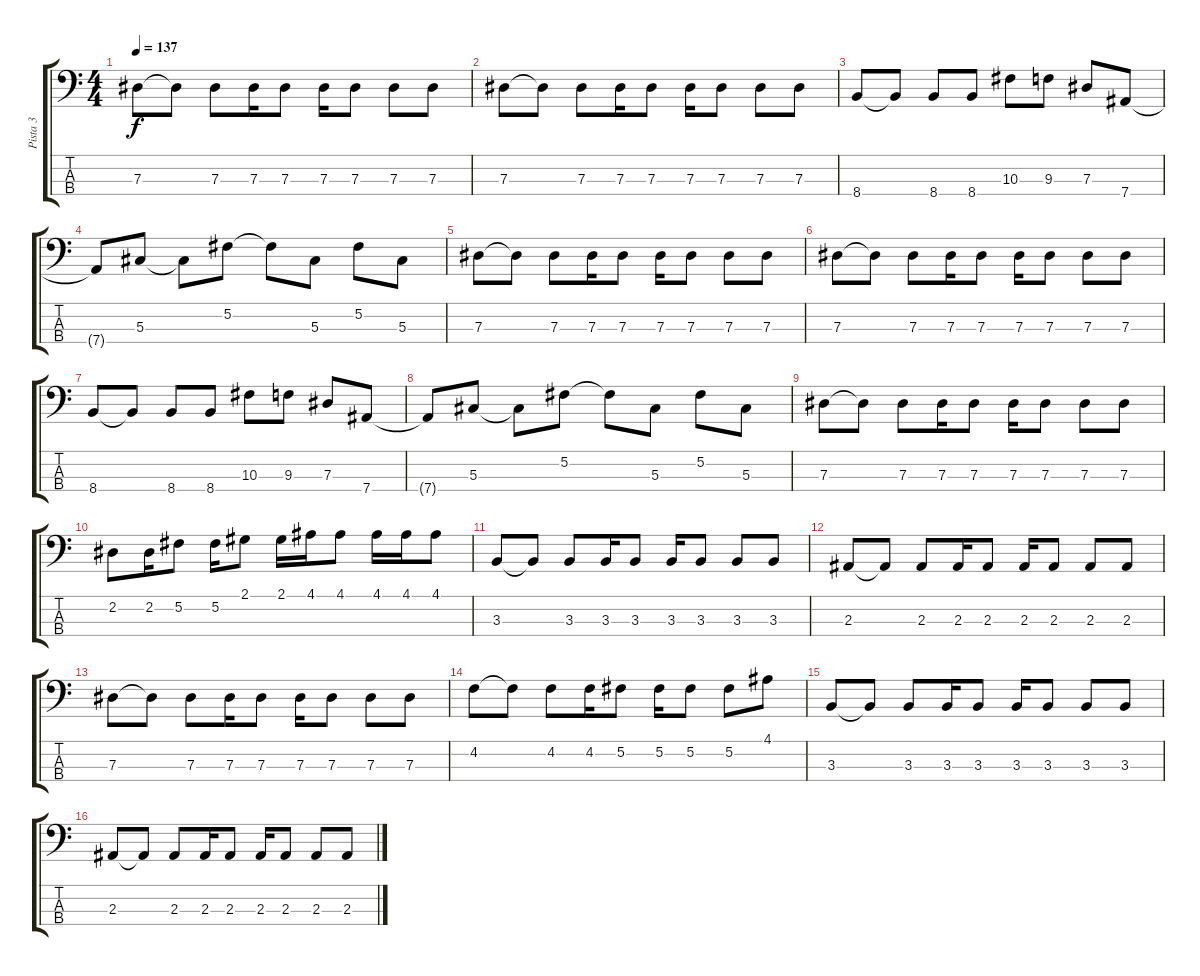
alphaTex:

\track ("Pista 3" "Pista 3") {instrument electricbassfinger}
\staff {score tabs}
\tuning (Gb2 Db2 Ab1 Eb1) {hide}
\ts (4 4)
\tempo 137
\clef f4
\ks c
7.3.8{dy f} 7.3{t}.8 7.3.8 7.3.16 7.3.8 7.3.16 7.3.8 7.3.8 7.3.8 |
7.3.8 7.3{t}.8 7.3.8 7.3.16 7.3.8 7.3.16 7.3.8 7.3.8 7.3.8 |
8.4.8 8.4{t}.8 8.4.8 8.4.8 10.3.8 9.3.8 7.3.8 7.4.8 |
7.4{t}.8 5.3.8 5.3{t}.8 5.2.8 5.2{t}.8 5.3.8 5.2.8 5.3.8 |
7.3.8 7.3{t}.8 7.3.8 7.3.16 7.3.8 7.3.16 7.3.8 7.3.8 7.3.8 |
7.3.8 7.3{t}.8 7.3.8 7.3.16 7.3.8 7.3.16 7.3.8 7.3.8 7.3.8 |
8.4.8 8.4{t}.8 8.4.8 8.4.8 10.3.8 9.3.8 7.3.8 7.4.8 |
7.4{t}.8 5.3.8 5.3{t}.8 5.2.8 5.2{t}.8 5.3.8 5.2.8 5.3.8 |
7.3.8 7.3{t}.8 7.3.8 7.3.16 7.3.8 7.3.16 7.3.8 7.3.8 7.3.8 |
2.2.8 2.2.16 5.2.8 5.2.16 2.1.8 2.1.16 4.1.16 4.1.8 4.1.16 4.1.16 4.1.8 |
3.3.8 3.3{t}.8 3.3.8 3.3.16 3.3.8 3.3.16 3.3.8 3.3.8 3.3.8 |
2.3.8 2.3{t}.8 2.3.8 2.3.16 2.3.8 2.3.16 2.3.8 2.3.8 2.3.8 |
7.3.8 7.3{t}.8 7.3.8 7.3.16 7.3.8 7.3.16 7.3.8 7.3.8 7.3.8 |
4.2.8 4.2{t}.8 4.2.8 4.2.16 5.2.8 5.2.16 5.2.8 5.2.8 4.1.8 |
3.3.8 3.3{t}.8 3.3.8 3.3.16 3.3.8 3.3.16 3.3.8 3.3.8 3.3.8 |
2.3.8 2.3{t}.8 2.3.8 2.3.16 2.3.8 2.3.16 2.3.8 2.3.8 2.3.8
